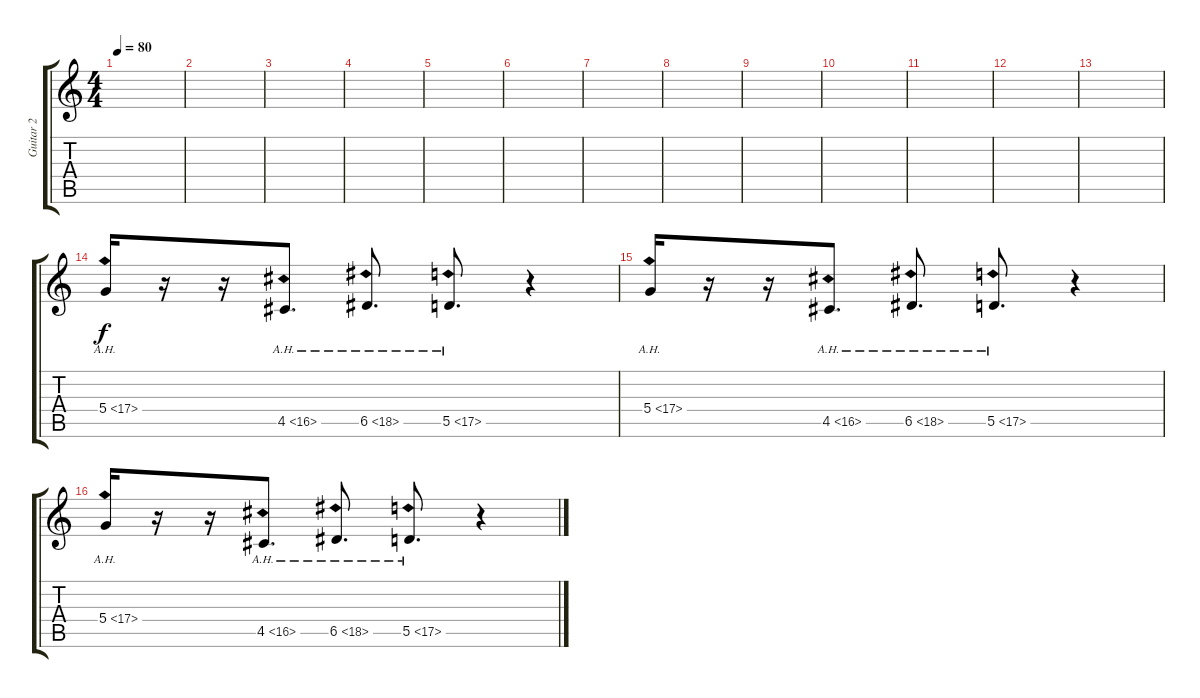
\track ("Guitar 2" "Guitar 2") {instrument overdrivenguitar}
\staff {score tabs}
\tuning (E4 B3 G3 D3 A2 E2) {hide}
\ts (4 4)
\tempo 80
\clef g2
\ks c
|
|
|
|
|
|
|
|
|
|
|
|
|
5.4{ah 12}.16 r.16 r.16 4.5{ah 12}.8{d} 6.5{ah 12}.8{d} 5.5{ah 12}.8{d} r.4 |
5.4{ah 12}.16 r.16 r.16 4.5{ah 12}.8{d} 6.5{ah 12}.8{d} 5.5{ah 12}.8{d} r.4 |
5.4{ah 12}.16 r.16 r.16 4.5{ah 12}.8{d} 6.5{ah 12}.8{d} 5.5{ah 12}.8{d} r.4
